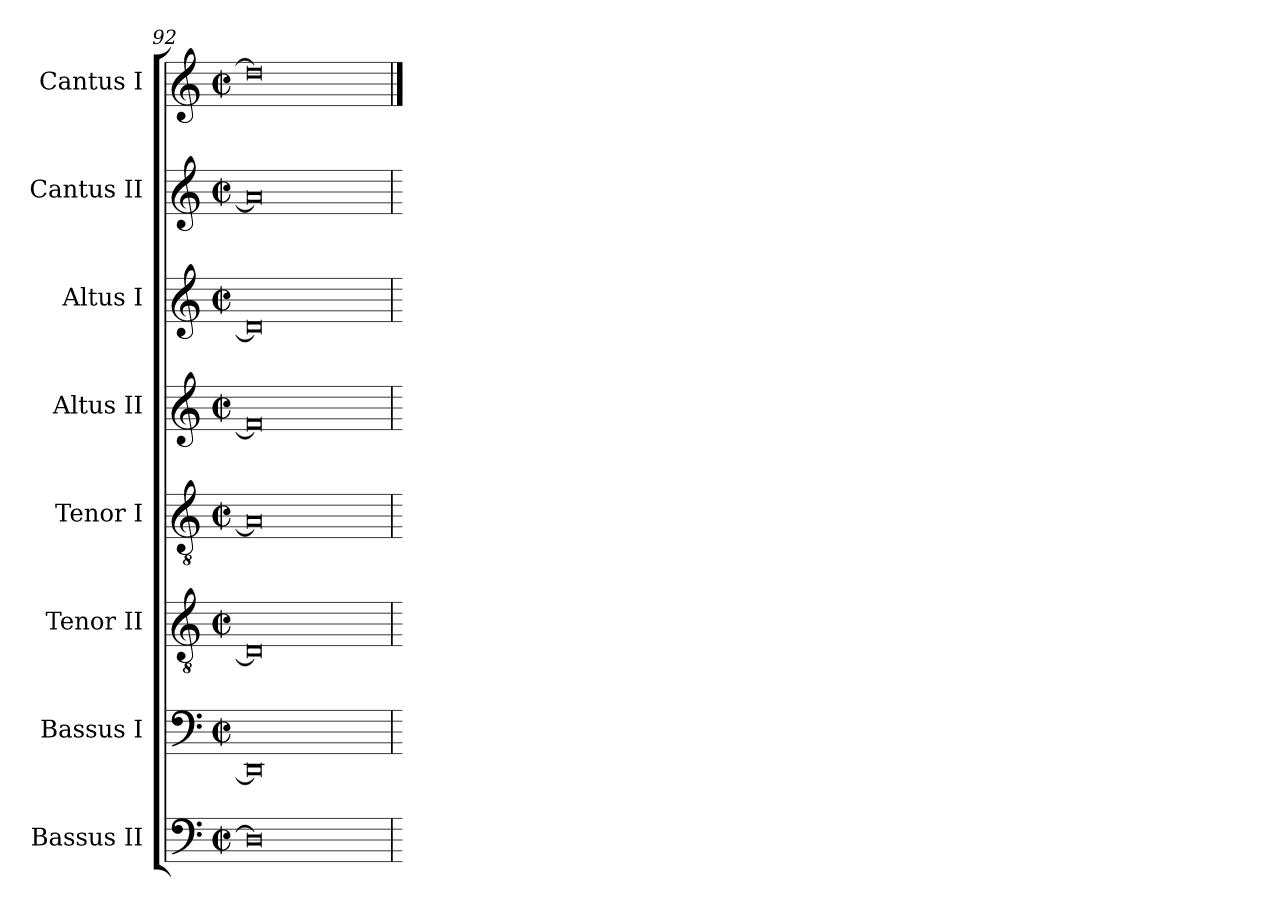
**kern	**kern	**kern	**kern	**kern	**kern	**kern	**kern
*part8	*part7	*part6	*part5	*part4	*part3	*part2	*part1
*staff8	*staff7	*staff6	*staff5	*staff4	*staff3	*staff2	*staff1
*I"Bassus II	*I"Bassus I	*I"Tenor II	*I"Tenor I	*I"Altus II	*I"Altus I	*I"Cantus II	*I"Cantus I
*I'B II	*I'B I	*I'T II	*I'T I	*I'A II	*I'A I	*I'C II	*I'C I
*clefF4	*clefF4	*clefGv2	*clefGv2	*clefG2	*clefG2	*clefG2	*clefG2
*	*k[]	*	*	*k[]	*k[]	*	*
*	*C:	*	*	*C:	*C:	*	*
*M2/2	*M2/2	*M2/2	*M2/2	*M2/2	*M2/2	*M2/2	*M2/2
*met(c|)	*met(c|)	*met(c|)	*met(c|)	*met(c|)	*met(c|)	*met(c|)	*met(c|)
=92	=92	=92	=92	=92	=92	=92	=92
0D]	0DD]	0D]	0A]	0f#]	0d]	0a]	0dd]
=	=	=	=	=	=	=	==
*-	*-	*-	*-	*-	*-	*-	*-
